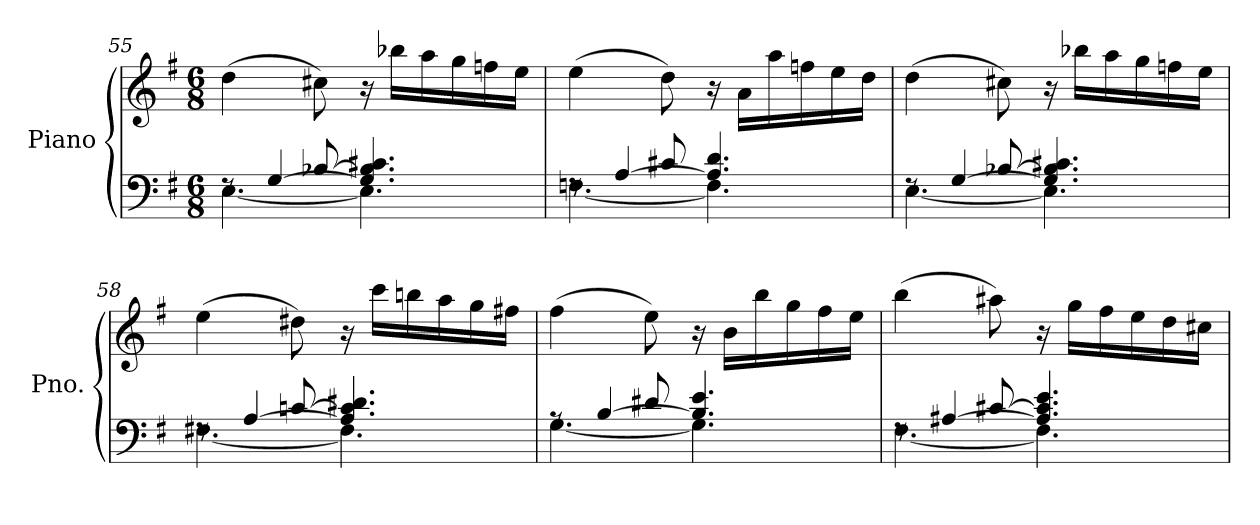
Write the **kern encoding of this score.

**kern	**kern
*part1	*part1
*staff2	*staff1
*I"Piano	*
*I'Pno.	*
*clefF4	*clefG2
*k[f#]	*k[f#]
*M6/8	*M6/8
=55	=55
*^	*
*	*^	*
8rF	[4.E\	4ryy	(>4dd\
[4G/	.	.	.
.	.	[8B-X/	8cc#X\)
4.G/] 4.B-/] 4.c#X/	4.E\]	4.ryy	16r
.	.	.	16bb-X\LL
.	.	.	16aa\
.	.	.	16gg\
.	.	.	16ffn\
.	.	.	16ee\JJ
=56	=56	=56	=56
8rF	[4.Fn\	4rFyy	(>4ee\
[4A/	.	.	.
.	.	8c#X/	8dd\)
4.A/] 4.d/	4.F\]	4.ryy	16r
.	.	.	16a\LL
.	.	.	16aa\
.	.	.	16ffn\
.	.	.	16ee\
.	.	.	16dd\JJ
!!LO:LB:g=z
=57	=57	=57	=57
8rF	[4.E\	4ryy	(>4dd\
[4G/	.	.	.
.	.	[8B-X/	8cc#X\)
4.G/] 4.B-/] 4.c#X/	4.E\]	4.ryy	16r
.	.	.	16bb-X\LL
.	.	.	16aa\
.	.	.	16gg\
.	.	.	16ffn\
.	.	.	16ee\JJ
=58	=58	=58	=58
8rF	[4.F#X\	4rFyy	(>4ee\
[4A/	.	.	.
.	.	[8cn/	8dd#X\)
4.A/] 4.c/] 4.d#X/	4.F#\]	4.ryy	16r
.	.	.	16ccc\LL
.	.	.	16bbn\
.	.	.	16aa\
.	.	.	16gg\
.	.	.	16ff#X\JJ
=59	=59	=59	=59
8rA	[4.G\	4rFyy	(>4ff#\
[4B/	.	.	.
.	.	8d#X/	8ee\)
4.B/] 4.e/	4.G\]	4.ryy	16r
.	.	.	16b\LL
.	.	.	16bb\
.	.	.	16gg\
.	.	.	16ff#\
.	.	.	16ee\JJ
=60	=60	=60	=60
8rF	[4.F#\	4ryy	(>4bb\
[4A#X/	.	.	.
.	.	[8c#X/	8aa#X\)
4.A#/] 4.c#/] 4.e/	4.F#\]	4.ryy	16r
.	.	.	16gg\LL
.	.	.	16ff#\
.	.	.	16ee\
.	.	.	16dd\
.	.	.	16cc#X\JJ
*v	*v	*v	*
=	=
*-	*-
